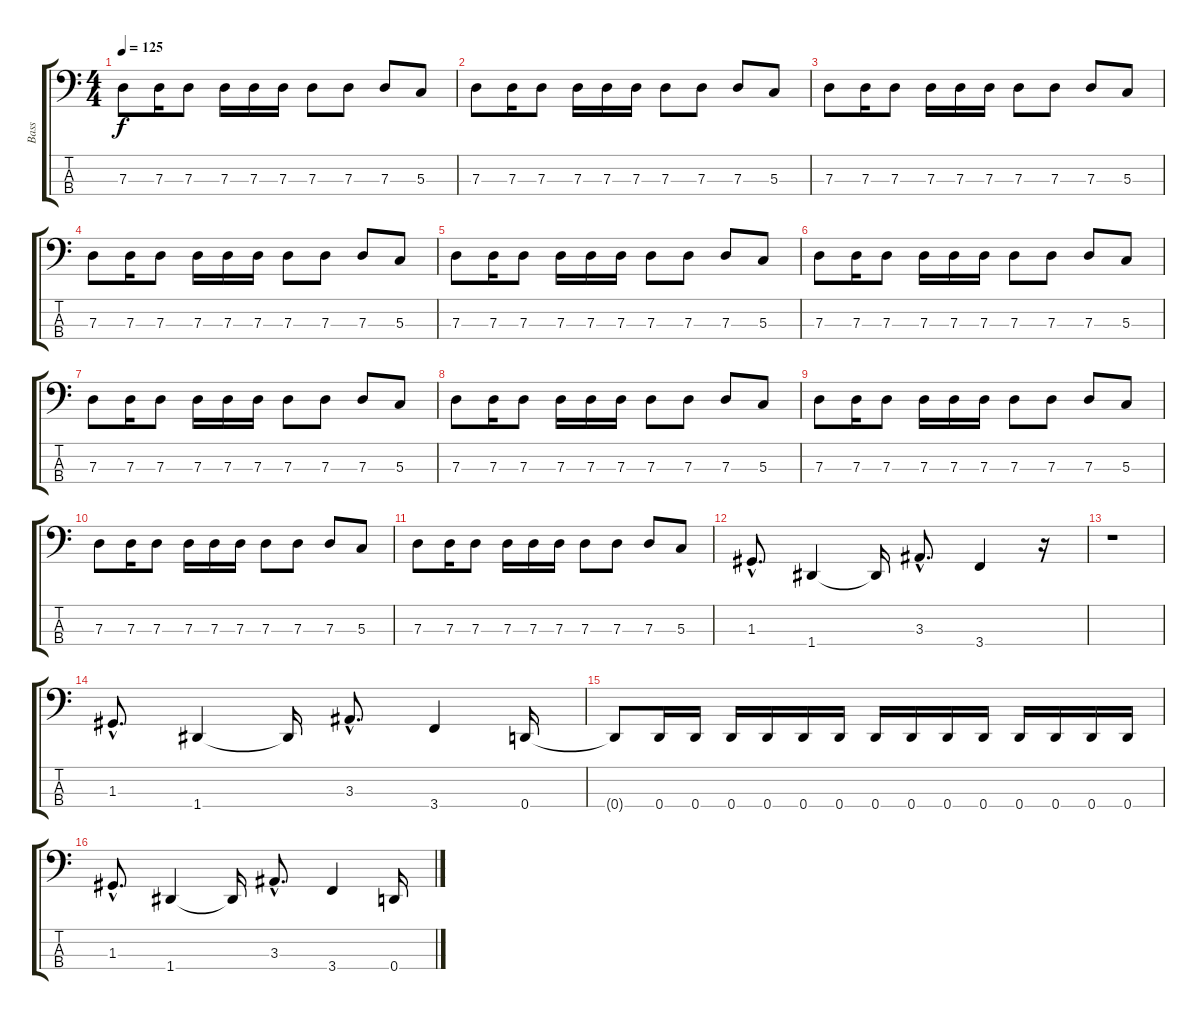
\track ("Bass" "Bass") {instrument electricbasspick}
\staff {score tabs}
\tuning (F2 C2 G1 D1) {hide}
\ts (4 4)
\tempo 125
\clef f4
\ks c
7.3.8{dy f} 7.3.16 7.3.8 7.3.16 7.3.16 7.3.16 7.3.8 7.3.8 7.3.8 5.3.8 |
7.3.8 7.3.16 7.3.8 7.3.16 7.3.16 7.3.16 7.3.8 7.3.8 7.3.8 5.3.8 |
7.3.8 7.3.16 7.3.8 7.3.16 7.3.16 7.3.16 7.3.8 7.3.8 7.3.8 5.3.8 |
7.3.8 7.3.16 7.3.8 7.3.16 7.3.16 7.3.16 7.3.8 7.3.8 7.3.8 5.3.8 |
7.3.8 7.3.16 7.3.8 7.3.16 7.3.16 7.3.16 7.3.8 7.3.8 7.3.8 5.3.8 |
7.3.8 7.3.16 7.3.8 7.3.16 7.3.16 7.3.16 7.3.8 7.3.8 7.3.8 5.3.8 |
7.3.8 7.3.16 7.3.8 7.3.16 7.3.16 7.3.16 7.3.8 7.3.8 7.3.8 5.3.8 |
7.3.8 7.3.16 7.3.8 7.3.16 7.3.16 7.3.16 7.3.8 7.3.8 7.3.8 5.3.8 |
7.3.8 7.3.16 7.3.8 7.3.16 7.3.16 7.3.16 7.3.8 7.3.8 7.3.8 5.3.8 |
7.3.8 7.3.16 7.3.8 7.3.16 7.3.16 7.3.16 7.3.8 7.3.8 7.3.8 5.3.8 |
7.3.8 7.3.16 7.3.8 7.3.16 7.3.16 7.3.16 7.3.8 7.3.8 7.3.8 5.3.8 |
1.3{hac}.8{d} 1.4.4 1.4{t}.16 3.3{hac}.8{d} 3.4.4 r.16 |
r.1 |
1.3{hac}.8{d} 1.4.4 1.4{t}.16 3.3{hac}.8{d} 3.4.4 0.4.16 |
0.4{t}.8 0.4.16 0.4.16 0.4.16 0.4.16 0.4.16 0.4.16 0.4.16 0.4.16 0.4.16 0.4.16 0.4.16 0.4.16 0.4.16 0.4.16 |
1.3{hac}.8{d} 1.4.4 1.4{t}.16 3.3{hac}.8{d} 3.4.4 0.4.16
